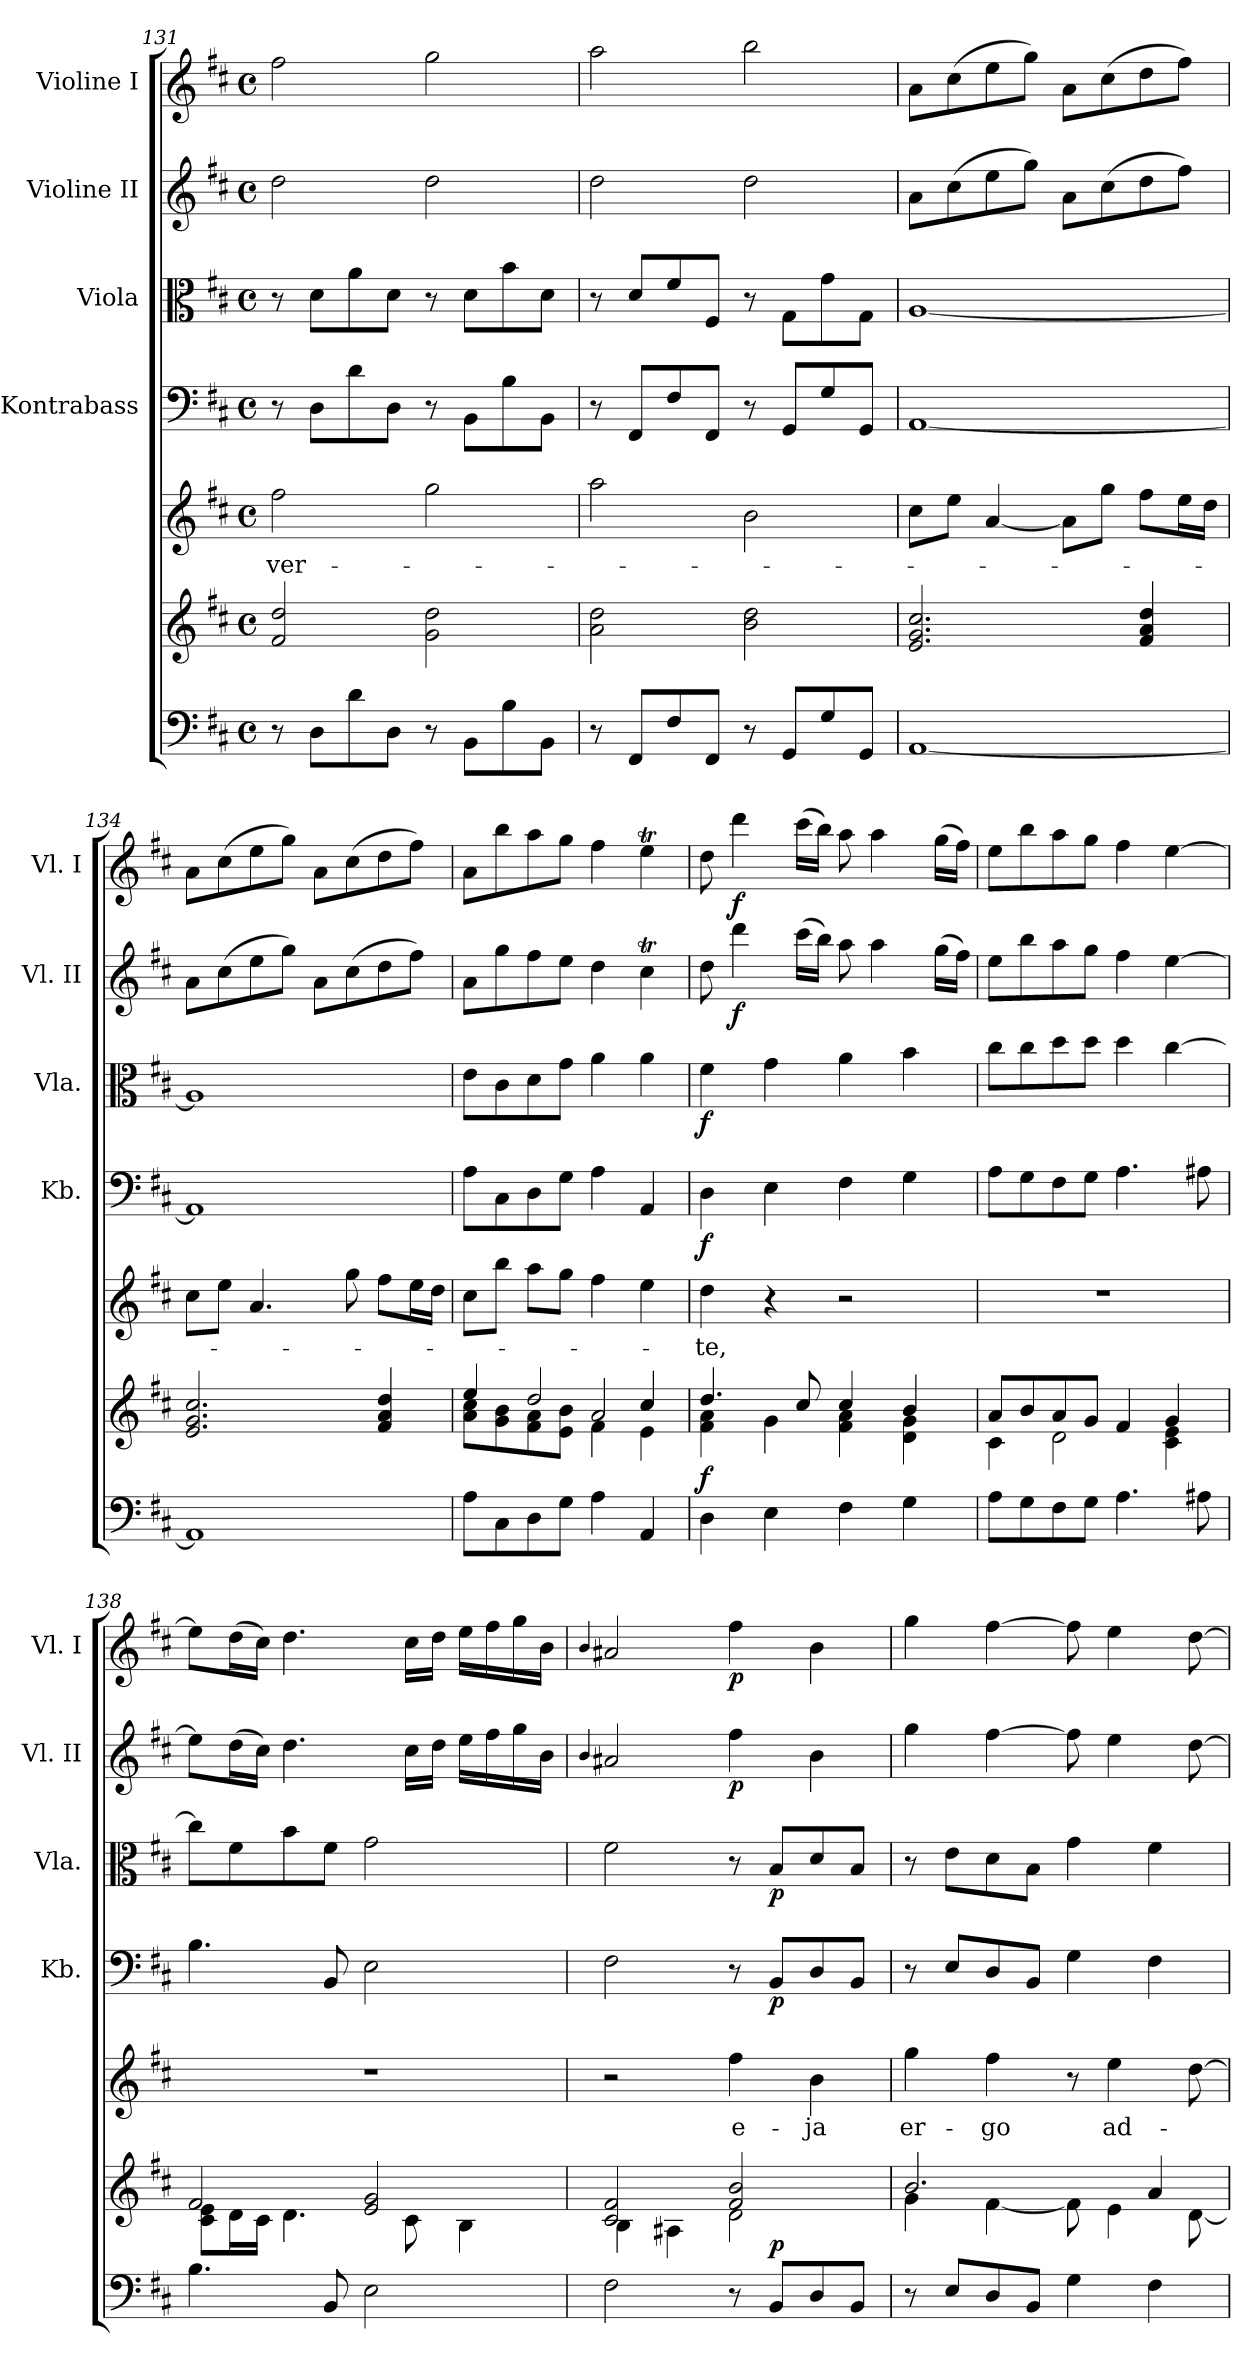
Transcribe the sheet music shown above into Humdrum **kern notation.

**kern	**kern	**dynam	**kern	**text	**kern	**dynam	**kern	**dynam	**kern	**dynam	**kern	**dynam
*part6	*part6	*part6	*part5	*part5	*part4	*part4	*part3	*part3	*part2	*part2	*part1	*part1
*staff7	*staff6	*staff6/7	*staff5	*staff5	*staff4	*staff4	*staff3	*staff3	*staff2	*staff2	*staff1	*staff1
*	*	*	*	*	*I"Kontrabass	*	*I"Viola	*	*I"Violine II	*	*I"Violine I	*
*	*	*	*	*	*I'Kb.	*	*I'Vla.	*	*I'Vl. II	*	*I'Vl. I	*
!!LO:PB:g=z
*clefF4	*clefG2	*	*clefG2	*	*clefF4	*	*clefC3	*	*clefG2	*	*clefG2	*
*	*	*	*	*	*ITrd7c12	*	*	*	*	*	*	*
*k[f#c#]	*k[f#c#]	*	*k[f#c#]	*	*k[f#c#]	*	*k[f#c#]	*	*k[f#c#]	*	*k[f#c#]	*
*D:	*D:	*	*D:	*	*D:	*	*D:	*	*D:	*	*D:	*
*M4/4	*M4/4	*	*M4/4	*	*M4/4	*	*M4/4	*	*M4/4	*	*M4/4	*
*met(c)	*met(c)	*	*met(c)	*	*met(c)	*	*met(c)	*	*met(c)	*	*met(c)	*
=131	=131	=131	=131	=131	=131	=131	=131	=131	=131	=131	=131	=131
!	!	!	!	!LO:LY:b	!	!	!	!	!	!	!	!
8r	2f#/ 2dd/	.	2ff#\	-ver-	8r	.	8r	.	2dd\	.	2ff#\	.
8D\L	.	.	.	.	8DD\L	.	8d\L	.	.	.	.	.
8d\	.	.	.	.	8D\	.	8a\	.	.	.	.	.
8D\J	.	.	.	.	8DD\J	.	8d\J	.	.	.	.	.
8r	2g\ 2dd\	.	2gg\	.	8r	.	8r	.	2dd\	.	2gg\	.
8BB\L	.	.	.	.	8BBB\L	.	8d\L	.	.	.	.	.
8B\	.	.	.	.	8BB\	.	8b\	.	.	.	.	.
8BB\J	.	.	.	.	8BBB\J	.	8d\J	.	.	.	.	.
=132	=132	=132	=132	=132	=132	=132	=132	=132	=132	=132	=132	=132
8r	2a\ 2dd\	.	2aa\	.	8r	.	8r	.	2dd\	.	2aa\	.
8FF#/L	.	.	.	.	8FFF#/L	.	8d/L	.	.	.	.	.
8F#/	.	.	.	.	8FF#/	.	8f#/	.	.	.	.	.
8FF#/J	.	.	.	.	8FFF#/J	.	8F#/J	.	.	.	.	.
8r	2b\ 2dd\	.	2b\	.	8r	.	8r	.	2dd\	.	2bb\	.
8GG/L	.	.	.	.	8GGG/L	.	8G\L	.	.	.	.	.
8G/	.	.	.	.	8GG/	.	8g\	.	.	.	.	.
8GG/J	.	.	.	.	8GGG/J	.	8G\J	.	.	.	.	.
=133	=133	=133	=133	=133	=133	=133	=133	=133	=133	=133	=133	=133
[1AA	2.e/ 2.g/ 2.cc#/	.	8cc#\L	.	[1AAA	.	[1A	.	8a\L	.	8a\L	.
.	.	.	8ee\J	.	.	.	.	.	(>8cc#\	.	(>8cc#\	.
.	.	.	[4a/	.	.	.	.	.	8ee\	.	8ee\	.
.	.	.	.	.	.	.	.	.	8gg\J)	.	8gg\J)	.
.	.	.	8a\L]	.	.	.	.	.	8a\L	.	8a\L	.
.	.	.	8gg\J	.	.	.	.	.	(>8cc#\	.	(>8cc#\	.
.	4f#/ 4a/ 4dd/	.	8ff#\L	.	.	.	.	.	8dd\	.	8dd\	.
.	.	.	16ee\L	.	.	.	.	.	8ff#\J)	.	8ff#\J)	.
.	.	.	16dd\JJ	.	.	.	.	.	.	.	.	.
=134	=134	=134	=134	=134	=134	=134	=134	=134	=134	=134	=134	=134
1AA]	2.e/ 2.g/ 2.cc#/	.	8cc#\L	.	1AAA]	.	1A]	.	8a\L	.	8a\L	.
.	.	.	8ee\J	.	.	.	.	.	(>8cc#\	.	(>8cc#\	.
.	.	.	4.a/	.	.	.	.	.	8ee\	.	8ee\	.
.	.	.	.	.	.	.	.	.	8gg\J)	.	8gg\J)	.
.	.	.	.	.	.	.	.	.	8a\L	.	8a\L	.
.	.	.	8gg\	.	.	.	.	.	(>8cc#\	.	(>8cc#\	.
.	4f#/ 4a/ 4dd/	.	8ff#\L	.	.	.	.	.	8dd\	.	8dd\	.
.	.	.	16ee\L	.	.	.	.	.	8ff#\J)	.	8ff#\J)	.
.	.	.	16dd\JJ	.	.	.	.	.	.	.	.	.
=135	=135	=135	=135	=135	=135	=135	=135	=135	=135	=135	=135	=135
*	*^	*	*	*	*	*	*	*	*	*	*	*
*	*	*^	*	*	*	*	*	*	*	*	*	*	*
8A\L	4ee/	8a\ 8cc#\L	2ryy	.	8cc#\L	.	8AA\L	.	8e\L	.	8a\L	.	8a\L	.
8C#\	.	8g\ 8b\	.	.	8bb\J	.	8CC#\	.	8c#\	.	8gg\	.	8bb\	.
8D\	2dd/	8f#\ 8a\	.	.	8aa\L	.	8DD\	.	8d\	.	8ff#\	.	8aa\	.
8G\J	.	8e\ 8b\J	.	.	8gg\J	.	8GG\J	.	8g\J	.	8ee\J	.	8gg\J	.
4A\	.	4f#\	2a/	.	4ff#\	.	4AA\	.	4a\	.	4dd\	.	4ff#\	.
4AA/	4cc#/	4e\	.	.	4ee\	.	4AAA/	.	4a\	.	4cc#t\	.	4eeT\	.
*	*	*v	*v	*	*	*	*	*	*	*	*	*	*	*
!!LO:LB:g=z
=136	=136	=136	=136	=136	=136	=136	=136	=136	=136	=136	=136	=136	=136
!	!	!	!LO:DY:a=2	!	!LO:LY:b	!	!LO:DY:b	!	!LO:DY:b	!	!	!	!
4D\	4.dd/	4f#\ 4a\	f	4dd\	-te,	4DD\	f	4f#\	f	8dd\	.	8dd\	.
!	!	!	!	!	!	!	!	!	!	!	!LO:DY:b	!	!LO:DY:b
.	.	.	.	.	.	.	.	.	.	4ddd\	f	4ddd\	f
4E\	.	4g\	.	4r	.	4EE\	.	4g\	.	.	.	.	.
.	8cc#/	.	.	.	.	.	.	.	.	(>16ccc#\LL	.	(>16ccc#\LL	.
.	.	.	.	.	.	.	.	.	.	16bb\JJ)	.	16bb\JJ)	.
4F#\	4cc#/	4f#\ 4a\	.	2r	.	4FF#\	.	4a\	.	8aa\	.	8aa\	.
.	.	.	.	.	.	.	.	.	.	4aa\	.	4aa\	.
4G\	4b/	4d\ 4g\	.	.	.	4GG\	.	4b\	.	.	.	.	.
.	.	.	.	.	.	.	.	.	.	(>16gg\LL	.	(>16gg\LL	.
.	.	.	.	.	.	.	.	.	.	16ff#\JJ)	.	16ff#\JJ)	.
=137	=137	=137	=137	=137	=137	=137	=137	=137	=137	=137	=137	=137	=137
8A\L	8a/L	4c#\	.	1r	.	8AA\L	.	8cc#\L	.	8ee\L	.	8ee\L	.
8G\	8b/	.	.	.	.	8GG\	.	8cc#\	.	8bb\	.	8bb\	.
8F#\	8a/	2d\	.	.	.	8FF#\	.	8dd\	.	8aa\	.	8aa\	.
8G\J	8g/J	.	.	.	.	8GG\J	.	8dd\J	.	8gg\J	.	8gg\J	.
4.A\	4f#/	.	.	.	.	4.AA\	.	4dd\	.	4ff#\	.	4ff#\	.
.	4g/	4c#\ 4e\	.	.	.	.	.	[4cc#\	.	[4ee\	.	[4ee\	.
8A#X\	.	.	.	.	.	8AA#X\	.	.	.	.	.	.	.
=138	=138	=138	=138	=138	=138	=138	=138	=138	=138	=138	=138	=138	=138
4.B\	2f#/	8c#\ 8e\L	.	1r	.	4.BB\	.	8cc#\L]	.	8ee\L]	.	8ee\L]	.
.	.	16d\L	.	.	.	.	.	8f#\	.	(>16dd\L	.	(>16dd\L	.
.	.	16c#\JJ	.	.	.	.	.	.	.	16cc#\JJ)	.	16cc#\JJ)	.
.	.	4.d\	.	.	.	.	.	8b\	.	4.dd\	.	4.dd\	.
8BB/	.	.	.	.	.	8BBB/	.	8f#\J	.	.	.	.	.
2E\	2e/ 2g/	.	.	.	.	2EE\	.	2g\	.	.	.	.	.
.	.	8c#\	.	.	.	.	.	.	.	16cc#\LL	.	16cc#\LL	.
.	.	.	.	.	.	.	.	.	.	16dd\JJ	.	16dd\JJ	.
.	.	4B\	.	.	.	.	.	.	.	16ee\LL	.	16ee\LL	.
.	.	.	.	.	.	.	.	.	.	16ff#\	.	16ff#\	.
.	.	.	.	.	.	.	.	.	.	16gg\	.	16gg\	.
.	.	.	.	.	.	.	.	.	.	16b\JJ	.	16b\JJ	.
=139	=139	=139	=139	=139	=139	=139	=139	=139	=139	=139	=139	=139	=139
.	.	.	.	.	.	.	.	.	.	4qqb/	.	4qqb/	.
2F#\	2c#/ 2f#/	4B\	.	2r	.	2FF#\	.	2f#\	.	2a#X/	.	2a#X/	.
.	.	4A#X\	.	.	.	.	.	.	.	.	.	.	.
!	!	!	!	!	!LO:LY:b	!	!	!	!	!	!LO:DY:b	!	!LO:DY:b
8r	2f#/ 2b/	2d\	.	4ff#\	e-	8r	.	8r	.	4ff#\	p	4ff#\	p
!	!	!	!LO:DY:a=2	!	!	!	!LO:DY:b	!	!LO:DY:b	!	!	!	!
8BB/L	.	.	p	.	.	8BBB/L	p	8B/L	p	.	.	.	.
!	!	!	!	!	!LO:LY:b	!	!	!	!	!	!	!	!
8D/	.	.	.	4b\	-ja	8DD/	.	8d/	.	4b\	.	4b\	.
8BB/J	.	.	.	.	.	8BBB/J	.	8B/J	.	.	.	.	.
!!LO:PB:g=z
=140	=140	=140	=140	=140	=140	=140	=140	=140	=140	=140	=140	=140	=140
!	!	!	!	!	!LO:LY:b	!	!	!	!	!	!	!	!
8r	2.b/	4g\	.	4gg\	er-	8r	.	8r	.	4gg\	.	4gg\	.
8E/L	.	.	.	.	.	8EE/L	.	8e\L	.	.	.	.	.
!	!	!	!	!	!LO:LY:b	!	!	!	!	!	!	!	!
8D/	.	[<4f#\	.	4ff#\	-go	8DD/	.	8d\	.	[4ff#\	.	[4ff#\	.
8BB/J	.	.	.	.	.	8BBB/J	.	8B\J	.	.	.	.	.
4G\	.	8f#\]	.	8r	.	4GG\	.	4g\	.	8ff#\]	.	8ff#\]	.
!	!	!	!	!	!LO:LY:b	!	!	!	!	!	!	!	!
.	.	4e\	.	4ee\	ad-	.	.	.	.	4ee\	.	4ee\	.
4F#\	4a/	.	.	.	.	4FF#\	.	4f#\	.	.	.	.	.
.	.	[<8d\	.	[8dd\	.	.	.	.	.	[8dd\	.	[8dd\	.
*	*v	*v	*	*	*	*	*	*	*	*	*	*	*
=	=	=	=	=	=	=	=	=	=	=	=	=
*-	*-	*-	*-	*-	*-	*-	*-	*-	*-	*-	*-	*-
